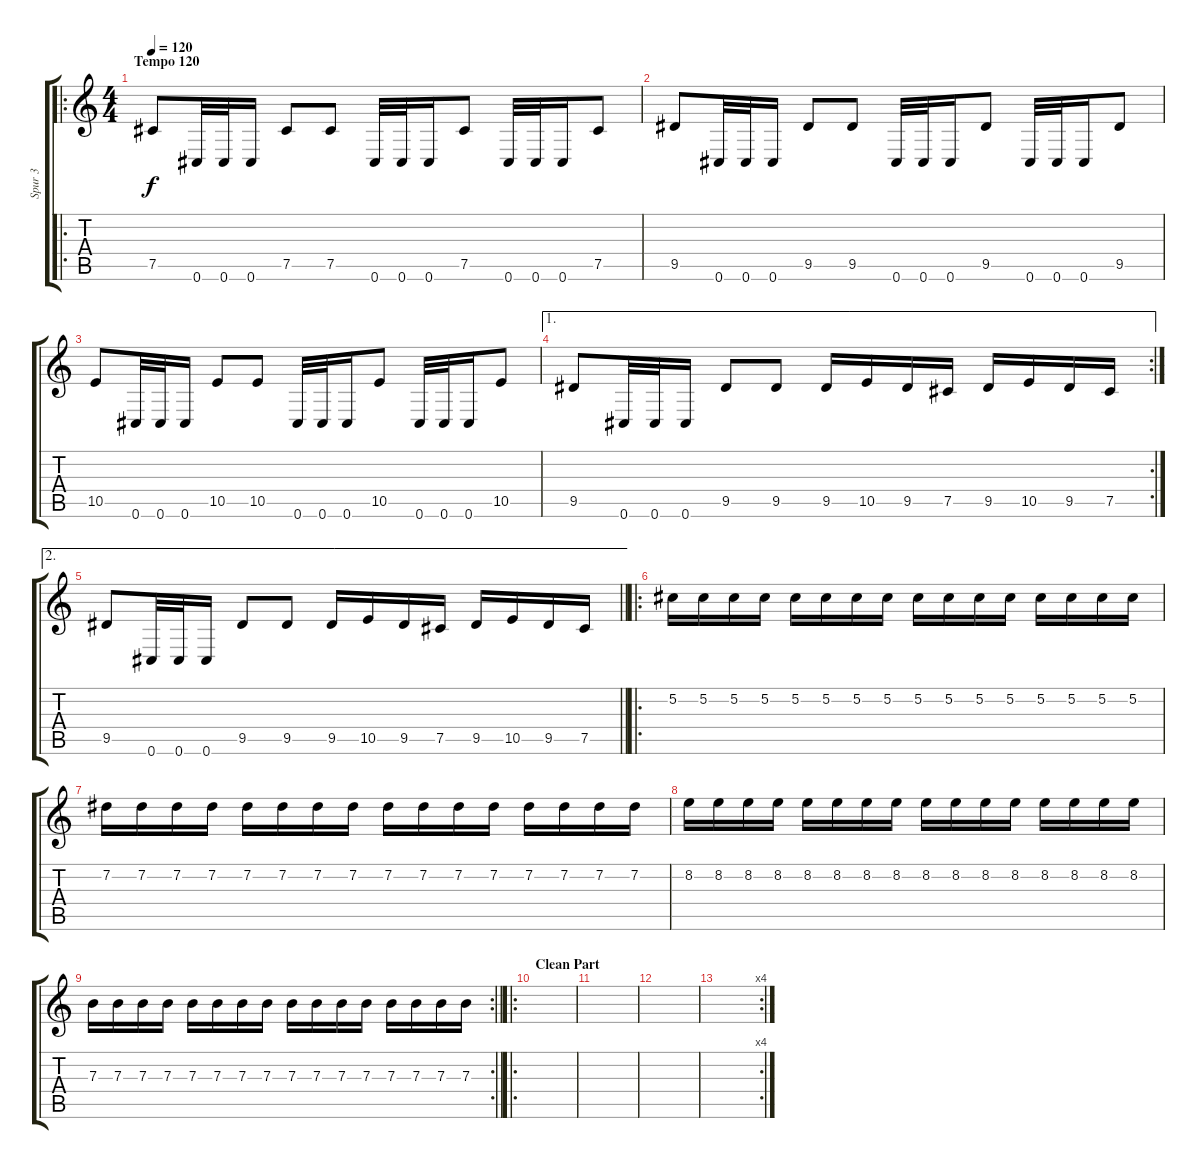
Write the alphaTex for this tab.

\track ("Spur 3" "Spur 3") {instrument distortionguitar}
\staff {score tabs}
\tuning (Db4 Ab3 E3 B2 Gb2 Db2) {hide}
\ro
\ts (4 4)
\section ("" "Tempo 120")
\tempo 120
\clef g2
\ks c
7.5.8{dy f} 0.6.32 0.6.32 0.6.16 7.5.8 7.5.8 0.6.32 0.6.32 0.6.16 7.5.8 0.6.32 0.6.32 0.6.16 7.5.8 |
9.5.8 0.6.32 0.6.32 0.6.16 9.5.8 9.5.8 0.6.32 0.6.32 0.6.16 9.5.8 0.6.32 0.6.32 0.6.16 9.5.8 |
10.5.8 0.6.32 0.6.32 0.6.16 10.5.8 10.5.8 0.6.32 0.6.32 0.6.16 10.5.8 0.6.32 0.6.32 0.6.16 10.5.8 |
\ae 1
\rc 2
9.5.8 0.6.32 0.6.32 0.6.16 9.5.8 9.5.8 9.5.16 10.5.16 9.5.16 7.5.16 9.5.16 10.5.16 9.5.16 7.5.16 |
\ae 2
\barLineRight lightlight
9.5.8 0.6.32 0.6.32 0.6.16 9.5.8 9.5.8 9.5.16 10.5.16 9.5.16 7.5.16 9.5.16 10.5.16 9.5.16 7.5.16 |
\ro
5.2.16 5.2.16 5.2.16 5.2.16 5.2.16 5.2.16 5.2.16 5.2.16 5.2.16 5.2.16 5.2.16 5.2.16 5.2.16 5.2.16 5.2.16 5.2.16 |
7.2.16 7.2.16 7.2.16 7.2.16 7.2.16 7.2.16 7.2.16 7.2.16 7.2.16 7.2.16 7.2.16 7.2.16 7.2.16 7.2.16 7.2.16 7.2.16 |
8.2.16 8.2.16 8.2.16 8.2.16 8.2.16 8.2.16 8.2.16 8.2.16 8.2.16 8.2.16 8.2.16 8.2.16 8.2.16 8.2.16 8.2.16 8.2.16 |
\rc 2
\barLineRight lightlight
7.3.16 7.3.16 7.3.16 7.3.16 7.3.16 7.3.16 7.3.16 7.3.16 7.3.16 7.3.16 7.3.16 7.3.16 7.3.16 7.3.16 7.3.16 7.3.16 |
\ro
\section ("" "Clean Part")
|
|
|
\rc 4
